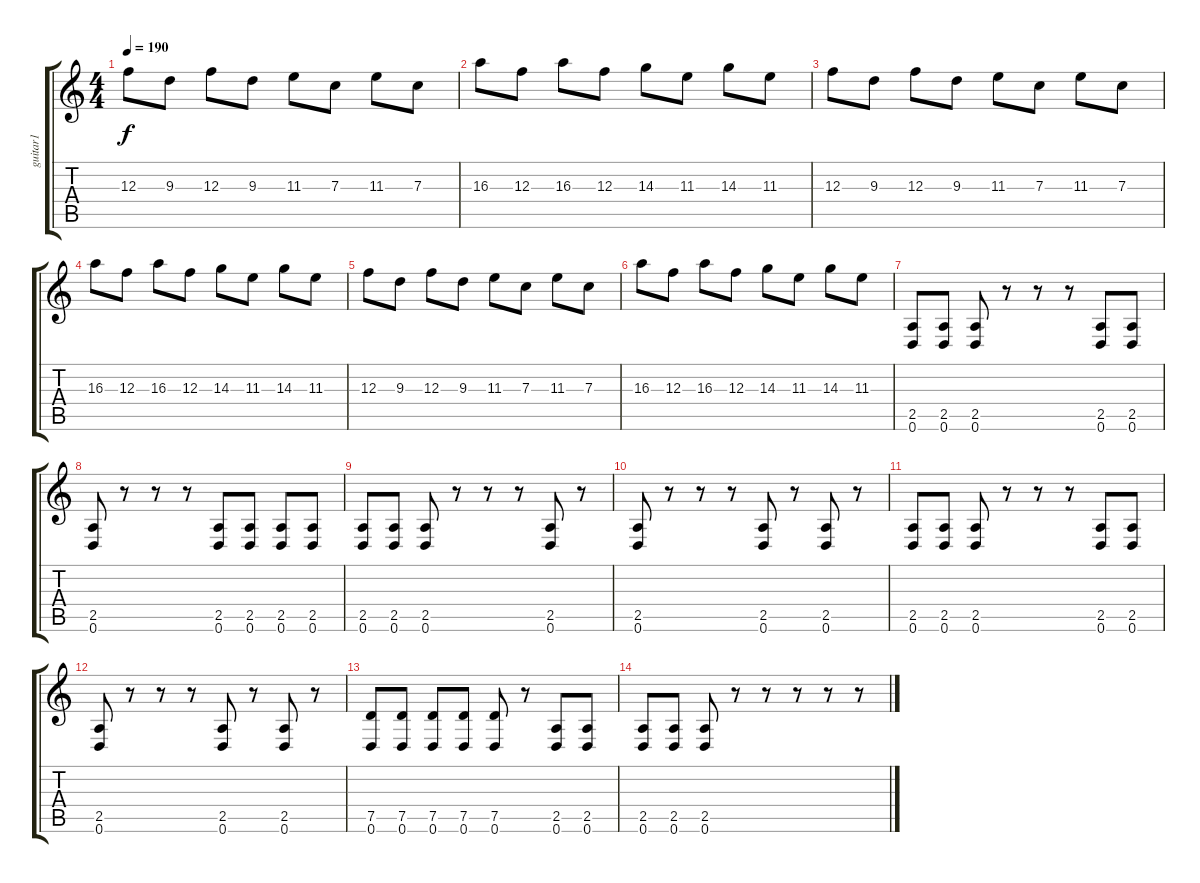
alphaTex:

\track ("guitar1" "guitar1") {instrument distortionguitar}
\staff {score tabs}
\tuning (D4 A3 F3 C3 G2 D2) {hide}
\ts (4 4)
\tempo 190
\clef g2
\ks c
12.3.8{dy f} 9.3.8 12.3.8 9.3.8 11.3.8 7.3.8 11.3.8 7.3.8 |
16.3.8 12.3.8 16.3.8 12.3.8 14.3.8 11.3.8 14.3.8 11.3.8 |
12.3.8 9.3.8 12.3.8 9.3.8 11.3.8 7.3.8 11.3.8 7.3.8 |
16.3.8 12.3.8 16.3.8 12.3.8 14.3.8 11.3.8 14.3.8 11.3.8 |
12.3.8 9.3.8 12.3.8 9.3.8 11.3.8 7.3.8 11.3.8 7.3.8 |
16.3.8 12.3.8 16.3.8 12.3.8 14.3.8 11.3.8 14.3.8 11.3.8 |
(2.5 0.6).8 (2.5 0.6).8 (2.5 0.6).8 r.8 r.8 r.8 (2.5 0.6).8 (2.5 0.6).8 |
(2.5 0.6).8 r.8 r.8 r.8 (2.5 0.6).8 (2.5 0.6).8 (2.5 0.6).8 (2.5 0.6).8 |
(2.5 0.6).8 (2.5 0.6).8 (2.5 0.6).8 r.8 r.8 r.8 (2.5 0.6).8 r.8 |
(2.5 0.6).8 r.8 r.8 r.8 (2.5 0.6).8 r.8 (2.5 0.6).8 r.8 |
(2.5 0.6).8 (2.5 0.6).8 (2.5 0.6).8 r.8 r.8 r.8 (2.5 0.6).8 (2.5 0.6).8 |
(2.5 0.6).8 r.8 r.8 r.8 (2.5 0.6).8 r.8 (2.5 0.6).8 r.8 |
(7.5 0.6).8 (7.5 0.6).8 (7.5 0.6).8 (7.5 0.6).8 (7.5 0.6).8 r.8 (2.5 0.6).8 (2.5 0.6).8 |
(2.5 0.6).8 (2.5 0.6).8 (2.5 0.6).8 r.8 r.8 r.8 r.8 r.8
